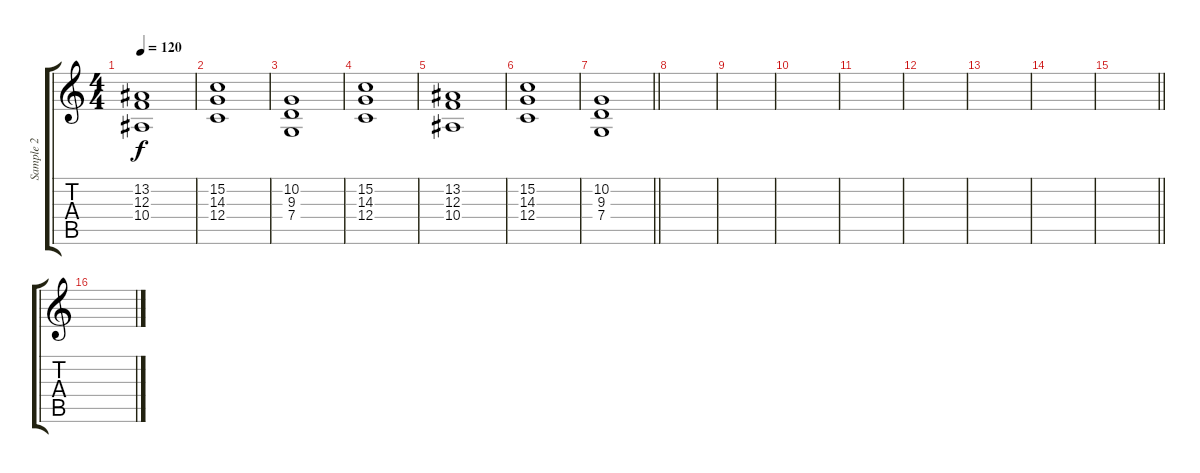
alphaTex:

\track ("Sample 2" "Sample 2") {instrument stringensemble1}
\staff {score tabs}
\tuning (D4 A3 F3 C3 G2 C2) {hide}
\ts (4 4)
\tempo 120
\clef g2
\ks c
(13.2 12.3 10.4).1{dy f} |
(15.2 14.3 12.4).1 |
(10.2 9.3 7.4).1 |
(15.2 14.3 12.4).1 |
(13.2 12.3 10.4).1 |
(15.2 14.3 12.4).1 |
\barLineRight lightlight
(10.2 9.3 7.4).1 |
\section ("" " ")
|
|
|
|
|
|
|
\barLineRight lightlight
|
\section ("" " ")
